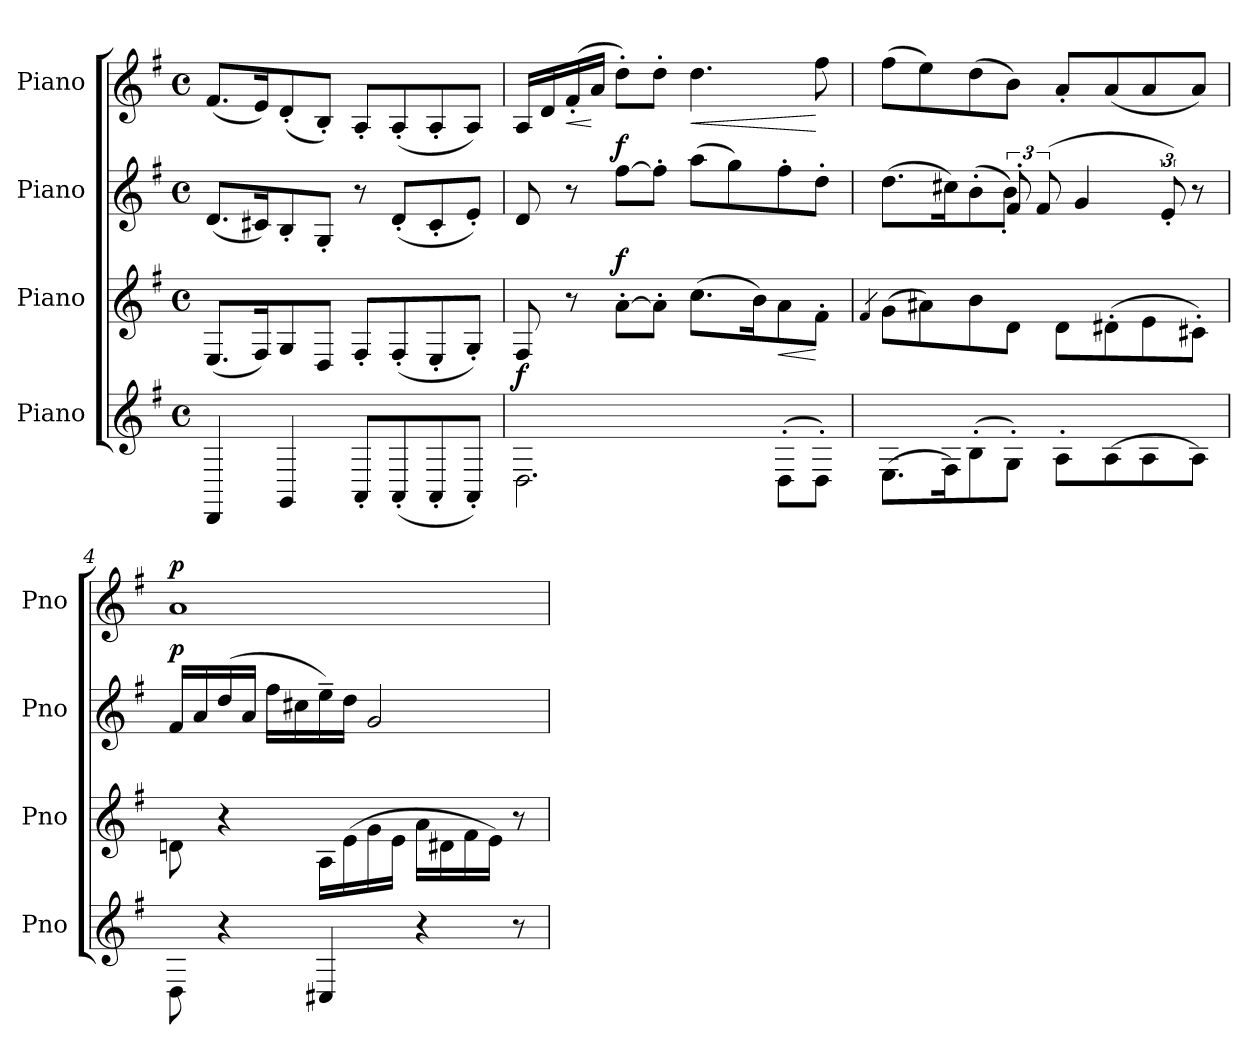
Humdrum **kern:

**kern	**dynam	**kern	**dynam	**kern	**dynam	**kern	**dynam
*part4	*part4	*part3	*part3	*part2	*part2	*part1	*part1
*staff4	*staff4	*staff3	*staff3	*staff2	*staff2	*staff1	*staff1
*I"Piano	*	*I"Piano	*	*I"Piano	*	*I"Piano	*
*I'Pno	*	*I'Pno	*	*I'Pno	*	*I'Pno	*
*clefG2	*	*clefG2	*	*clefG2	*	*clefG2	*
*k[f#]	*	*k[f#]	*	*k[f#]	*	*k[f#]	*
*M4/4	*	*M4/4	*	*M4/4	*	*M4/4	*
*met(c)	*	*met(c)	*	*met(c)	*	*met(c)	*
=1	=1	=1	=1	=1	=1	=1	=1
4DD/	.	(8.E/L	.	(8.d/L	.	(8.f#/L	.
.	.	16F#/K)	.	16c#X/K)	.	16e/K)	.
4GG/	.	8G/	.	8B'/	.	(8d'/	.
.	.	8D/J	.	8G'/J	.	8B'/J)	.
8AA'/L	.	8F#'/L	.	8r	.	8A'/L	.
(8AA'/	.	(8F#'/	.	(8d'/L	.	(8A'/	.
8AA'/	.	8E'/	.	8c#'/	.	8A'/	.
8AA'/J)	.	8G'/J)	.	8e'/J)	.	8A/J)	.
=2	=2	=2	=2	=2	=2	=2	=2
!	!LO:DY:a	!	!	!	!	!	!
2.D\	f	8F#/	.	8d/	.	16A/LL	.
.	.	.	.	.	.	16d/	.
!	!	!	!	!	!	!	!LO:HP:b
.	.	8r	.	8r	.	(16f#'/	<
.	.	.	.	.	.	16a/JJ	[
!	!	!	!LO:DY:a	!	!LO:DY:a	!	!
.	.	[8a'\L	f	[8ff#\L	f	8dd'\L)	.
.	.	8a'\J]	.	8ff#'\J]	.	8dd'\J	.
!	!	!	!	!	!	!	!LO:HP:b
.	.	(8.cc\L	.	(8aa\L	.	4.dd\	<
.	.	.	.	8gg\)	.	.	.
.	.	16b\K)	.	.	.	.	.
!	!	!	!LO:HP:b	!	!	!	!
(8D'\L	.	8a\	<	8ff#'\	.	.	.
8D'\J)	.	8f#'\J	[	8dd'\J	.	8ff#\	[
=3	=3	=3	=3	=3	=3	=3	=3
.	.	4qf#/	.	.	.	.	.
*	*	*	*	*^	*	*	*
*	*	*	*	*	*^	*	*	*
(8.E\L	.	(8g\L	.	4.ryy	(8.dd\L	24%13ryy	.	(8ff#\L	.
.	.	8a#X\)	.	.	.	.	.	8ee\)	.
16F#\K)	.	.	.	.	16cc#X\K)	.	.	.	.
(8B'\	.	8b\	.	.	(8b'\	.	.	(8dd\	.
8G'\J)	.	8d\J	.	12f#'/	8b'\J)	.	.	8b\J)	.
.	.	.	.	(12f#/	.	.	.	.	.
8A'\L	.	8d\L	.	.	2ryy	.	.	8a'/L	.
.	.	.	.	4ryy	.	4g/	.	.	.
(8A\	.	(8d#X'\	.	.	.	.	.	(8a/	.
8A\	.	8e\	.	.	.	.	.	8a/	.
.	.	.	.	12e'/)	.	24%5ryy	.	.	.
8A\J)	.	8c#X'\J)	.	8r	.	.	.	8a/J)	.
*	*	*	*	*v	*v	*v	*	*	*
=4	=4	=4	=4	=4	=4	=4	=4
!	!	!	!	!	!LO:DY:a	!	!LO:DY:a
8D\	.	8dn\	.	16f#/LL	p	1a	p
.	.	.	.	16a/	.	.	.
4r	.	4r	.	(16dd/	.	.	.
.	.	.	.	16a/JJ	.	.	.
.	.	.	.	16ff#\LL	.	.	.
.	.	.	.	16cc#X\	.	.	.
4C#X/	.	16A\LL	.	16ee~\)	.	.	.
.	.	(16e\	.	16dd\JJ	.	.	.
.	.	16g\	.	2g/	.	.	.
.	.	16e\JJ	.	.	.	.	.
4r	.	16a\LL	.	.	.	.	.
.	.	16d#X\	.	.	.	.	.
.	.	16f#\	.	.	.	.	.
.	.	16e\JJ)	.	.	.	.	.
8r	.	8r	.	.	.	.	.
=	=	=	=	=	=	=	=
*-	*-	*-	*-	*-	*-	*-	*-
